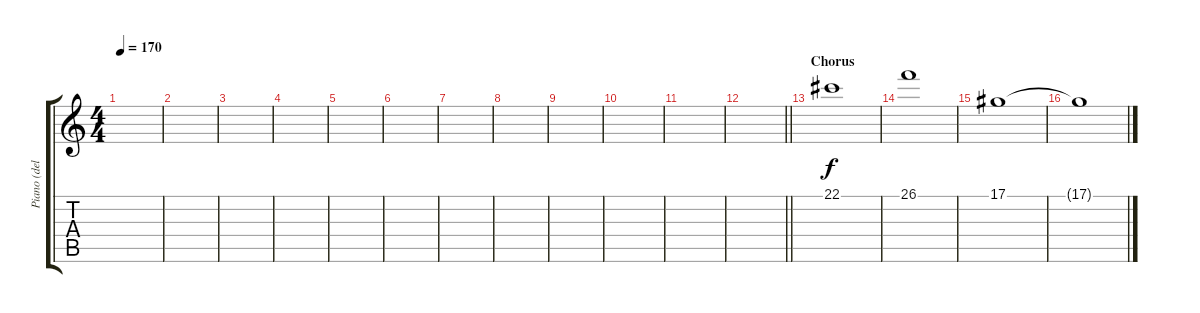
\track ("Piano (delayed)" "Piano (del") {instrument brightacousticpiano}
\staff {score tabs}
\tuning (Eb4 Bb3 Gb3 Db3 Ab2 Db2) {hide}
\ts (4 4)
\tempo 170
\clef g2
\ks c
|
|
|
|
|
|
|
|
|
|
|
\barLineRight lightlight
|
\section ("" "Chorus")
22.1.1 |
26.1.1 |
17.1.1 |
17.1{t}.1
